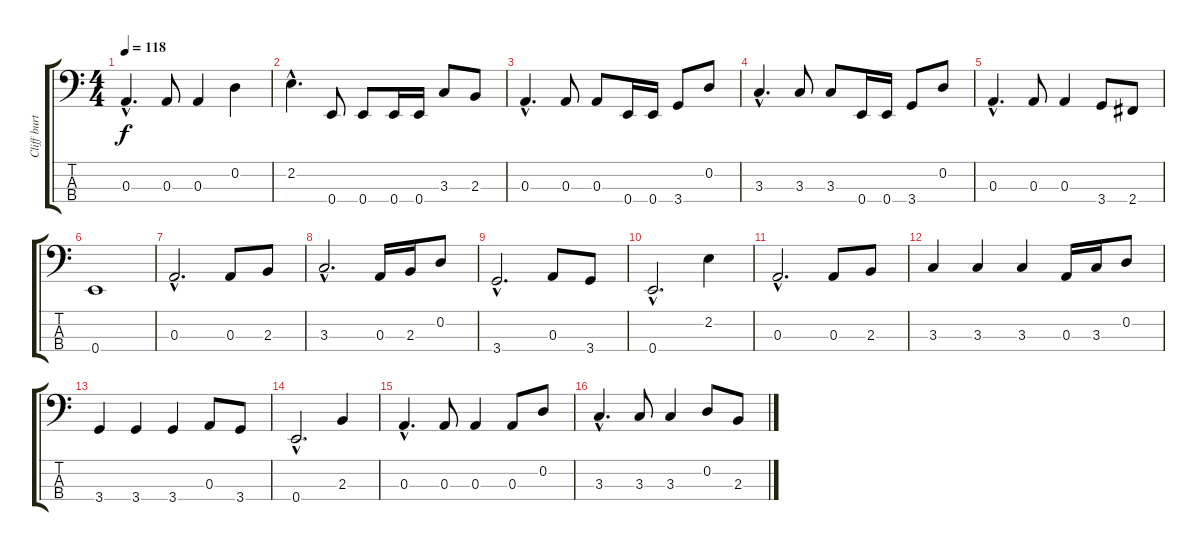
\track ("Cliff burton" "Cliff burt") {instrument electricbassfinger}
\staff {score tabs}
\tuning (G2 D2 A1 E1) {hide}
\ts (4 4)
\tempo 118
\clef f4
\ks c
0.3{hac}.4{d dy f} 0.3.8 0.3.4 0.2.4 |
2.2{hac}.4{d} 0.4.8 0.4.8 0.4.16 0.4.16 3.3.8 2.3.8 |
0.3{hac}.4{d} 0.3.8 0.3.8 0.4.16 0.4.16 3.4.8 0.2.8 |
3.3{hac}.4{d} 3.3.8 3.3.8 0.4.16 0.4.16 3.4.8 0.2.8 |
0.3{hac}.4{d} 0.3.8 0.3.4 3.4.8 2.4.8 |
0.4.1 |
0.3{hac}.2{d} 0.3.8 2.3.8 |
3.3{hac}.2{d} 0.3.16 2.3.16 0.2.8 |
3.4{hac}.2{d} 0.3.8 3.4.8 |
0.4{hac}.2{d} 2.2.4 |
0.3{hac}.2{d} 0.3.8 2.3.8 |
3.3.4 3.3.4 3.3.4 0.3.16 3.3.16 0.2.8 |
3.4.4 3.4.4 3.4.4 0.3.8 3.4.8 |
0.4{hac}.2{d} 2.3.4 |
0.3{hac}.4{d} 0.3.8 0.3.4 0.3.8 0.2.8 |
3.3{hac}.4{d} 3.3.8 3.3.4 0.2.8 2.3.8
